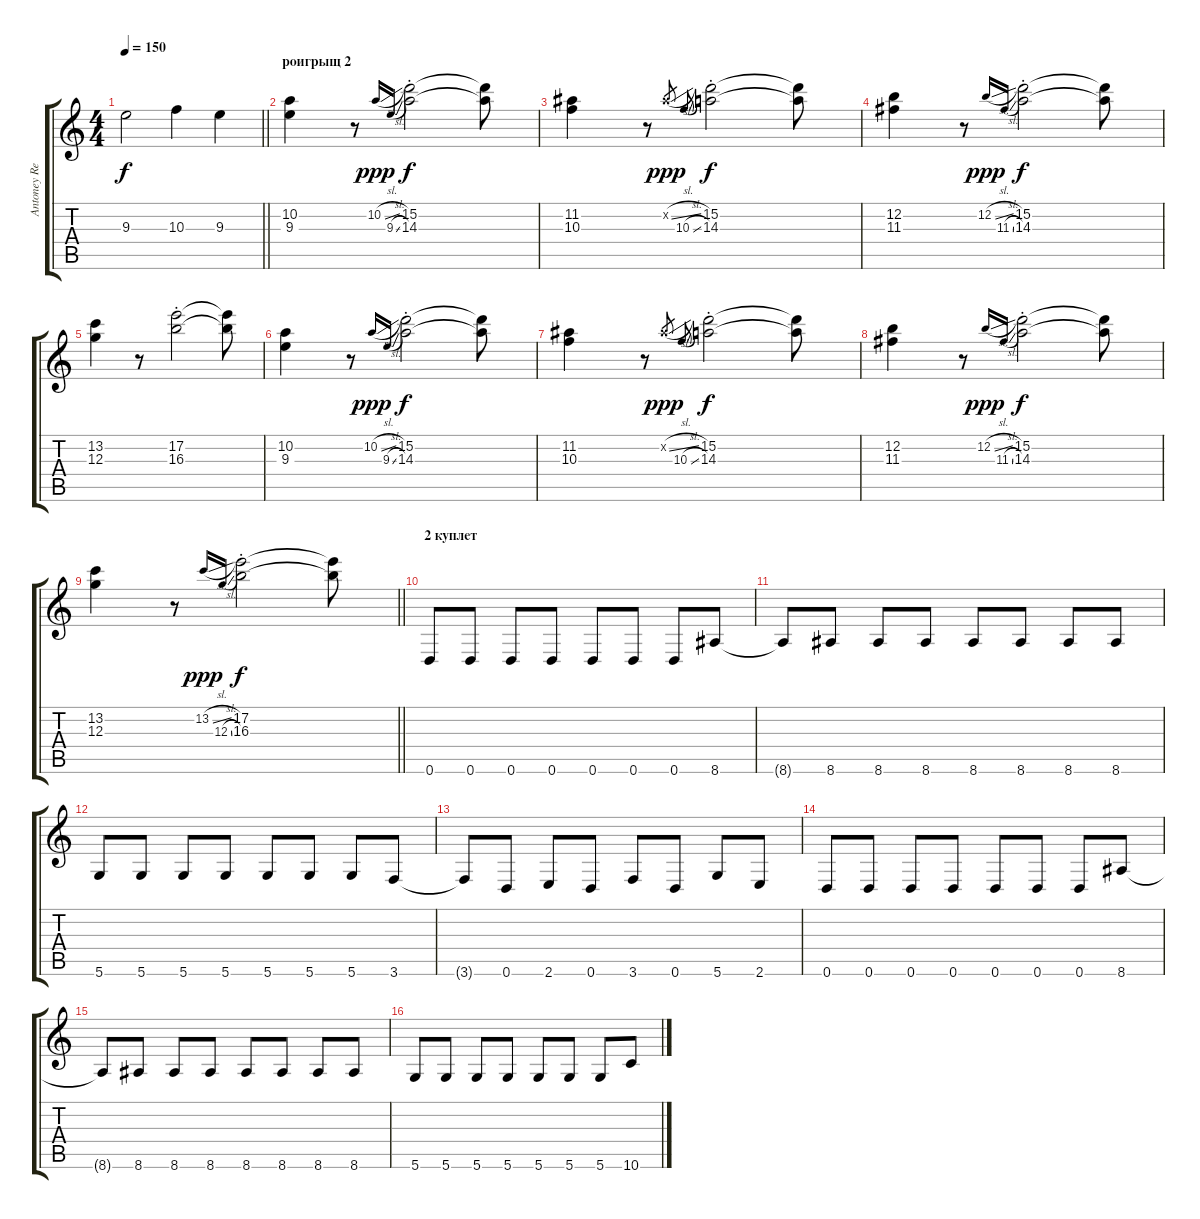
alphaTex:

\track ("Antoney Revenson" "Antoney Re") {instrument distortionguitar}
\staff {score tabs}
\tuning (E4 B3 G3 D3 A2 D2) {hide}
\ts (4 4)
\tempo 150
\clef g2
\barLineRight lightlight
\ks c
9.3.2{dy f} 10.3.4 9.3.4 |
\section ("" "роигрыщ 2")
(10.2 9.3).4 r.8 10.2{sl}.16{gr onbeat dy ppp} 9.3{sl}.16{gr onbeat} (15.2{st} 14.3{st}).2{dy f} (15.2{t} 14.3{t}).8 |
(11.2 10.3).4 r.8 11.2{sl x}.16{gr dy ppp} 10.3{sl}.16{gr onbeat} (15.2{st} 14.3{st}).2{dy f} (15.2{t} 14.3{t}).8 |
(12.2 11.3).4 r.8 12.2{sl}.16{gr onbeat dy ppp} 11.3{sl}.16{gr onbeat} (15.2{st} 14.3{st}).2{dy f} (15.2{t} 14.3{t}).8 |
(13.2 12.3).4 r.8 (17.2{st} 16.3{st}).2 (17.2{t} 16.3{t}).8 |
(10.2 9.3).4 r.8 10.2{sl}.16{gr onbeat dy ppp} 9.3{sl}.16{gr onbeat} (15.2{st} 14.3{st}).2{dy f} (15.2{t} 14.3{t}).8 |
(11.2 10.3).4 r.8 11.2{sl x}.16{gr dy ppp} 10.3{sl}.16{gr onbeat} (15.2{st} 14.3{st}).2{dy f} (15.2{t} 14.3{t}).8 |
(12.2 11.3).4 r.8 12.2{sl}.16{gr onbeat dy ppp} 11.3{sl}.16{gr onbeat} (15.2{st} 14.3{st}).2{dy f} (15.2{t} 14.3{t}).8 |
\barLineRight lightlight
(13.2 12.3).4 r.8 13.2{sl}.16{gr onbeat dy ppp} 12.3{sl}.16{gr onbeat} (17.2{st} 16.3{st}).2{dy f} (17.2{t} 16.3{t}).8 |
\section ("" "2 куплет")
0.6.8 0.6.8 0.6.8 0.6.8 0.6.8 0.6.8 0.6.8 8.6.8 |
8.6{t}.8 8.6.8 8.6.8 8.6.8 8.6.8 8.6.8 8.6.8 8.6.8 |
5.6.8 5.6.8 5.6.8 5.6.8 5.6.8 5.6.8 5.6.8 3.6.8 |
3.6{t}.8 0.6.8 2.6.8 0.6.8 3.6.8 0.6.8 5.6.8 2.6.8 |
0.6.8 0.6.8 0.6.8 0.6.8 0.6.8 0.6.8 0.6.8 8.6.8 |
8.6{t}.8 8.6.8 8.6.8 8.6.8 8.6.8 8.6.8 8.6.8 8.6.8 |
5.6.8 5.6.8 5.6.8 5.6.8 5.6.8 5.6.8 5.6.8 10.6.8
